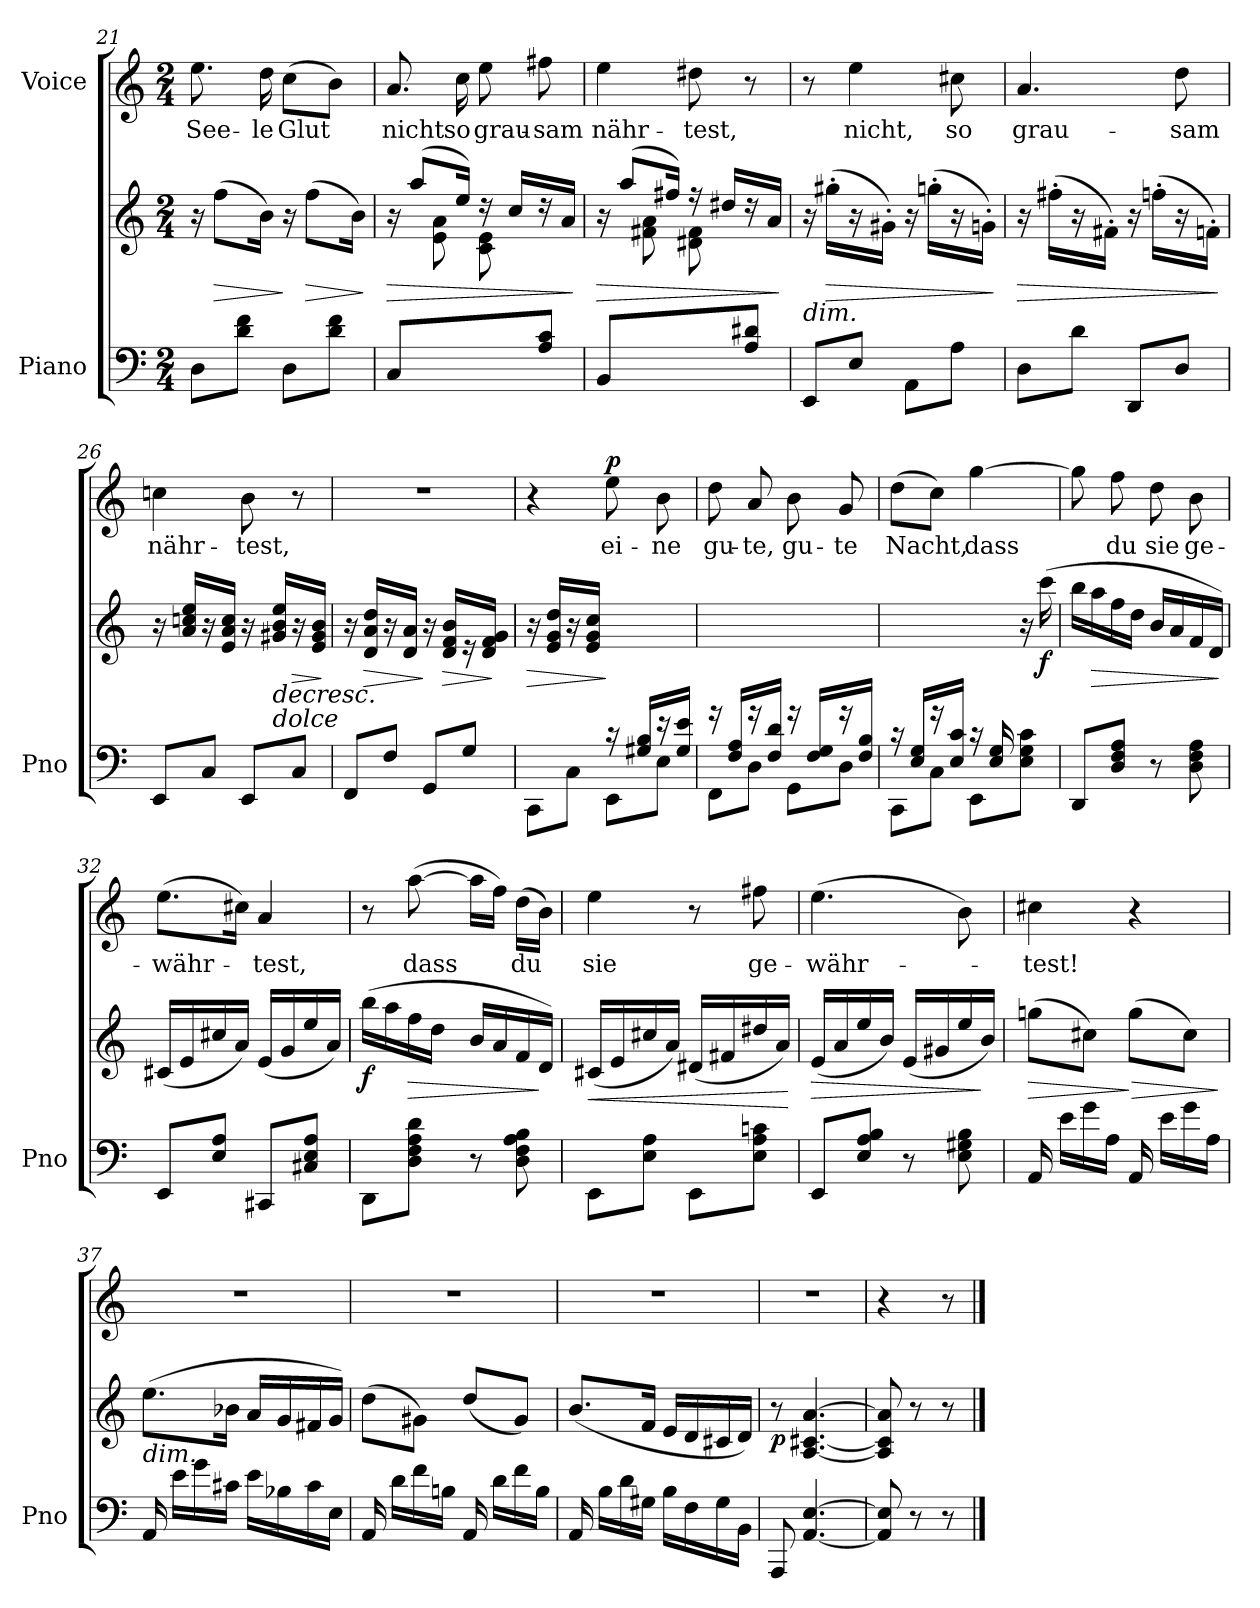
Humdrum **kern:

**kern	**kern	**dynam	**kern	**text	**dynam
*part2	*part2	*part2	*part1	*part1	*part1
*staff3	*staff2	*staff2/3	*staff1	*staff1	*staff1
*I"Piano	*	*	*I"Voice	*	*
*I'Pno	*	*	*	*	*
*clefF4	*clefG2	*	*clefG2	*	*
*k[]	*k[]	*	*k[]	*	*
*M2/4	*M2/4	*	*M2/4	*	*
=21	=21	=21	=21	=21	=21
!	!	!	!	!LO:LY:b	!
8D\L	16r	.	8.ee\	See-	.
!	!	!LO:HP:b	!	!	!
.	(>8ff\L	>	.	.	.
8d\ 8f\J	.	.	.	.	.
!	!	!	!	!LO:LY:b	!
.	16b\Jk)	.	16dd\	-le	.
!	!	!	!	!LO:LY:b	!
8D\L	16r	]	(>8cc\L	Glut	.
!	!	!LO:HP:b	!	!	!
.	(>8ff\L	>	.	.	.
8d\ 8f\J	.	.	8b\J)	.	.
.	16b\Jk)	.	.	.	.
.	.	]	.	.	.
=22	=22	=22	=22	=22	=22
!	!	!LO:HP:b	!	!LO:LY:b	!
*	*^	*	*	*	*
8C/	16r	8ryy	>	8.a/	nicht	.
.	(>8aa/L	.	.	.	.	.
4ryy	.	8e\ 8a\L	.	.	.	.
!	!	!	!	!	!LO:LY:b	!
.	16ee/Jk)	.	.	16cc\	so	.
!	!	!	!	!	!LO:LY:b	!
.	16rdd	8c\ 8e\	.	8ee\	grau-	.
.	16cc/LL	.	.	.	.	.
!	!	!	!	!	!LO:LY:b	!
8A/ 8c/J	16rdd	8ryy	.	8ff#X\	-sam	.
.	16a/JJ	.	.	.	.	.
*	*v	*v	*	*	*	*
.	.	]	.	.	.
=23	=23	=23	=23	=23	=23
!	!	!LO:HP:b	!	!LO:LY:b	!
*	*^	*	*	*	*
8BB/	16r	8ryy	>	4ee\	nähr-	.
.	(>8aa/L	.	.	.	.	.
4ryy	.	8f#X\ 8a\L	.	.	.	.
.	16ff#X/Jk)	.	.	.	.	.
!	!	!	!	!	!LO:LY:b	!
.	16rff	8d#X\ 8f#\	.	8dd#X\	-test,	.
.	16dd#X/LL	.	.	.	.	.
8A/ 8d#/J	16rdd	8ryy	.	8r	.	.
.	16a/JJ	.	.	.	.	.
*	*v	*v	*	*	*	*
.	.	]	.	.	.
=24	=24	=24	=24	=24	=24
!	!LO:TX:b:i:t=dim.	!	!	!	!
8EE/L	16r	.	8r	.	.
!	!	!LO:HP:b	!	!	!
.	(>16gg#X'\LL	>	.	.	.
!	!	!	!	!LO:LY:b	!
8E/J	16r	.	4ee\	nicht,	.
.	16g#X'\JJ)	.	.	.	.
8AA\L	16r	.	.	.	.
.	(>16ggn'\LL	.	.	.	.
!	!	!	!	!LO:LY:b	!
8A\J	16r	.	8cc#X\	so	.
.	16gn'\JJ)	.	.	.	.
.	.	]	.	.	.
!!LO:LB:g=z
=25	=25	=25	=25	=25	=25
!	!	!LO:HP:b	!	!LO:LY:b	!
8D\L	16r	>	4.a/	grau-	.
.	(>16ff#X'\LL	.	.	.	.
8d\J	16r	.	.	.	.
.	16f#X'\JJ)	.	.	.	.
8DD/L	16r	.	.	.	.
.	(>16ffn'\LL	.	.	.	.
!	!	!	!	!LO:LY:b	!
8D/J	16r	.	8dd\	-sam	.
.	16fn'\JJ)	.	.	.	.
.	.	]	.	.	.
=26	=26	=26	=26	=26	=26
!	!	!	!	!LO:LY:b	!
8EE/L	16r	.	4ccn\	nähr-	.
.	16a/ 16ccn/ 16ee/LL	.	.	.	.
8C/J	16r	.	.	.	.
.	16e/ 16a/ 16cc/JJ	.	.	.	.
!	!	!	!	!LO:LY:b	!
8EE/L	16r	.	8b\	-test,	.
!	!LO:TX:b:i:t=dolce	!	!	!	!
!	!	!LO:HP:b	!	!	!
.	16g#X/ 16b/ 16ee/LL	>	.	.	.
!	!	!LO:HP:b	!	!	!
8C/J	16r	>	8r	.	.
.	16e/ 16g#/ 16b/JJ	.	.	.	.
.	.	] ]	.	.	.
=27	=27	=27	=27	=27	=27
8FF/L	16r	.	2r	.	.
!	!	!LO:HP:b	!	!	!
.	16d/ 16a/ 16dd/LL	>	.	.	.
8F/J	16r	.	.	.	.
.	16d/ 16a/JJ	.	.	.	.
8GG/L	16r	]	.	.	.
!	!	!LO:HP:b	!	!	!
.	16d/ 16f/ 16b/LL	>	.	.	.
8G/J	16r	.	.	.	.
.	16d/ 16f/ 16g/JJ	.	.	.	.
.	.	]	.	.	.
=28	=28	=28	=28	=28	=28
*^	*	*	*	*	*
!	!	!	!LO:HP:b	!	!	!
*	*	*^	*	*	*	*
8ryy	8CC\L	16r	4ryy	>	4r	.	.
.	.	16e/ 16g/ 16dd/LL	.	.	.	.	.
8ryy	8C\J	16r	.	.	.	.	.
.	.	16e/ 16g/ 16cc/JJ	.	.	.	.	.
!	!	!	!	!	!	!LO:LY:b	!LO:DY:a
16r	8EE\L	4ryy	16ryy	]	8ee\	ei-	p
!	!	!	!	!LO:DY:b	!	!	!
!	!	!	!	!LO:DY:n=1:b	!	!	!
16G#X/ 16B/LL	.	.	8.ryy	other-dynamics p	.	.	.
!	!	!	!	!	!	!LO:LY:b	!
16r	8E\J	.	.	.	8b\	-ne	.
16G#/ 16e/JJ	.	.	.	.	.	.	.
=29	=29	=29	=29	=29	=29	=29	=29
!	!	!	!	!	!	!LO:LY:b	!
*	*	*v	*v	*	*	*	*
8FF\L	16rg	2ryy	.	8dd\	gu-	.
.	16F/ 16A/LL	.	.	.	.	.
!	!	!	!	!	!LO:LY:b	!
8D\J	16rg	.	.	8a/	-te,	.
.	16F/ 16d/JJ	.	.	.	.	.
!	!	!	!	!	!LO:LY:b	!
8GG\L	16rg	.	.	8b\	gu-	.
.	16F/ 16G/LL	.	.	.	.	.
!	!	!	!	!	!LO:LY:b	!
8D\J	16rg	.	.	8g/	-te	.
.	16F/ 16B/JJ	.	.	.	.	.
!!LO:PB:g=z
=30	=30	=30	=30	=30	=30	=30
!	!	!	!	!	!LO:LY:b	!
8CC\L	16rc	4.ryy	.	(>8dd\L	Nacht,	.
.	16E/ 16G/LL	.	.	.	.	.
8C\J	16rg	.	.	8cc\J)	.	.
.	16E/ 16c/JJ	.	.	.	.	.
!	!	!	!	!	!LO:LY:b	!
8EE\L	16rc	.	.	[4gg\	dass	.
.	16E/ 16G/	.	.	.	.	.
8E\ 8G\ 8c\J	8ryy	16r	.	.	.	.
!	!	!	!LO:DY:b	!	!	!
.	.	(>16ccc\	f	.	.	.
*v	*v	*	*	*	*	*
=31	=31	=31	=31	=31	=31
8DD/L	16bb\LL	.	8gg\]	.	.
!	!	!LO:HP:b	!	!	!
.	16aa\	>	.	.	.
!	!	!	!	!LO:LY:b	!
8D/ 8F/ 8A/J	16ff\	.	8ff\	du	.
.	16dd\JJ	.	.	.	.
!	!	!	!	!LO:LY:b	!
8r	16b/LL	.	8dd\	sie	.
.	16a/	.	.	.	.
!	!	!	!	!LO:LY:b	!
8D\ 8F\ 8A\	16f/	.	8b\	ge-	.
.	16d/JJ)	.	.	.	.
.	.	]	.	.	.
=32	=32	=32	=32	=32	=32
!	!	!	!	!LO:LY:b	!
8EE/L	(<16c#X/LL	.	(>8.ee\L	-währ-	.
.	16e/	.	.	.	.
8E/ 8A/J	16cc#X/	.	.	.	.
.	16a/JJ)	.	16cc#X\Jk)	.	.
!	!	!	!	!LO:LY:b	!
8CC#X/L	(<16e/LL	.	4a/	test,	.
.	16g/	.	.	.	.
8C#X/ 8E/ 8A/J	16ee/	.	.	.	.
.	16a/JJ)	.	.	.	.
=33	=33	=33	=33	=33	=33
!	!	!LO:DY:b	!	!	!
8DD\L	(>16bb\LL	f	8r	.	.
.	16aa\	.	.	.	.
!	!	!LO:HP:b	!	!LO:LY:b	!
8D\ 8F\ 8A\ 8d\J	16ff\	>	(>[8aa\	dass	.
.	16dd\JJ	.	.	.	.
8r	16b/LL	.	16aa\LL]	.	.
.	16a/	.	16ff\JJ)	.	.
!	!	!	!	!LO:LY:b	!
8D\ 8F\ 8A\ 8B\	16f/	.	(>16dd\LL	du	.
.	16d/JJ)	]	16b\JJ)	.	.
=34	=34	=34	=34	=34	=34
!	!	!LO:HP:b	!	!LO:LY:b	!
8EE\L	(<16c#X/LL	<	4ee\	sie	.
.	16e/	.	.	.	.
8E\ 8A\J	16cc#X/	.	.	.	.
.	16a/JJ)	.	.	.	.
8EE\L	(<16d#X/LL	.	8r	.	.
.	16f#X/	.	.	.	.
!	!	!	!	!LO:LY:b	!
8E\ 8A\ 8cn\J	16dd#X/	.	8ff#X\	ge-	.
.	16a/JJ)	.	.	.	.
.	.	[	.	.	.
=35	=35	=35	=35	=35	=35
!	!	!LO:HP:b	!	!LO:LY:b	!
8EE/L	(<16e/LL	>	(>4.ee\	-währ-	.
.	16a/	.	.	.	.
8E/ 8A/ 8B/J	16ee/	.	.	.	.
.	16b/JJ)	.	.	.	.
8r	(<16e/LL	.	.	.	.
.	16g#X/	.	.	.	.
8E\ 8G#X\ 8B\	16ee/	.	8b\)	.	.
.	16b/JJ)	]	.	.	.
!!LO:LB:g=z
=36	=36	=36	=36	=36	=36
*^	*	*	*	*	*
!	!	!	!LO:HP:b	!	!LO:LY:b	!
16AA/	16rgyy	(>8ggn\L	>	4cc#X\	-test!	.
16rFFFyy	16e\LL	.	.	.	.	.
8rCCyy	16g\	8cc#X\J)	.	.	.	.
.	16A\JJ	.	.	.	.	.
!	!	!	!LO:HP:n=1:b	!	!	!
16AA/	16rbyy	(>8gg\L	] >	4r	.	.
16rFFFyy	16e\LL	.	.	.	.	.
8rAAAyy	16g\	8cc#\J)	.	.	.	.
.	16A\JJ	.	.	.	.	.
*v	*v	*	*	*	*	*
.	.	]	.	.	.
=37	=37	=37	=37	=37	=37
*^	*	*	*	*	*
!	!	!LO:TX:b:i:t=dim.	!	!	!	!
16AA/	16rbyy	(>8.ee\L	.	2r	.	.
16rFFFyy	16e\LL	.	.	.	.	.
8rFFFyy	16g\	.	.	.	.	.
.	16c#X\JJ	16b-X\Jk	.	.	.	.
4rFFFyy	16e\LL	16a/LL	.	.	.	.
.	16B-X\	16g/	.	.	.	.
.	16c#\	16f#X/	.	.	.	.
.	16E\JJ	16g/JJ)	.	.	.	.
=38	=38	=38	=38	=38	=38	=38
16AA/	16rBByy	(>8dd\L	.	2r	.	.
16rFFFyy	16d\LL	.	.	.	.	.
8rFFFyy	16f\	8g#X\J)	.	.	.	.
.	16Bn\JJ	.	.	.	.	.
16AA/	16rbyy	(<8dd/L	.	.	.	.
16rFFFyy	16d\LL	.	.	.	.	.
8rAAAyy	16f\	8g#/J)	.	.	.	.
.	16B\JJ	.	.	.	.	.
=39	=39	=39	=39	=39	=39	=39
16ryy	16AA/	(<8.b/L	.	2r	.	.
16B\LL	16rGGyy	.	.	.	.	.
16d\	8rGGyy	.	.	.	.	.
16G#X\JJ	.	16f/Jk	.	.	.	.
16B\LL	4rCCyy	16e/LL	.	.	.	.
16F\	.	16d/	.	.	.	.
16G#\	.	16c#X/	.	.	.	.
16BB\JJ	.	16d/JJ)	.	.	.	.
*v	*v	*	*	*	*	*
=40	=40	=40	=40	=40	=40
!	!	!LO:DY:b	!	!	!
8AAA/	8r	p	2r	.	.
[4.AA/ [4.E/	[4.A/ [4.c#X/ [4.a/	.	.	.	.
=41	=41	=41	=41	=41	=41
8AA/] 8E/]	8A/] 8c#/] 8a/]	.	4r	.	.
8r	8r	.	.	.	.
8r	8r	.	8r	.	.
==	==	==	==	==	==
*-	*-	*-	*-	*-	*-
